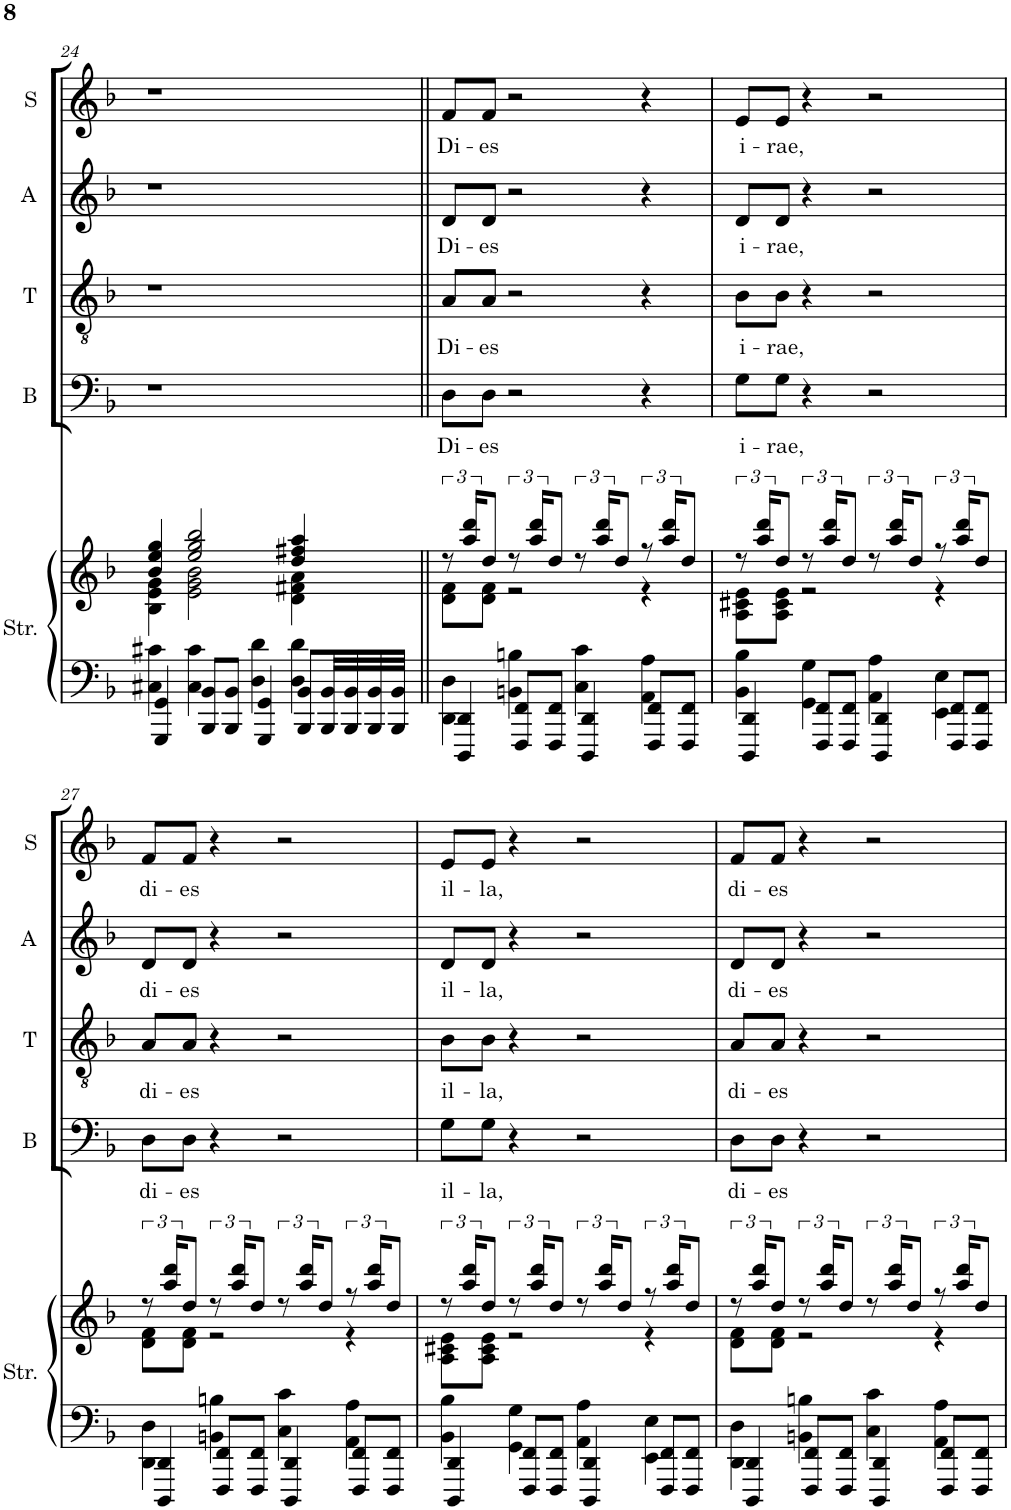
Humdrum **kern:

**kern	**kern	**kern	**text	**kern	**text	**kern	**text	**kern	**text
*part5	*part5	*part4	*part4	*part3	*part3	*part2	*part2	*part1	*part1
*staff6	*staff5	*staff4	*staff4	*staff3	*staff3	*staff2	*staff2	*staff1	*staff1
*I"Strings	*	*I"Bass	*	*I"Tenor	*	*I"Alto	*	*I"Soprano	*
*I'Str.	*	*I'B	*	*I'T	*	*I'A	*	*I'S	*
!!LO:PB:g=z
*clefF4	*clefG2	*clefF4	*	*clefGv2	*	*clefG2	*	*clefG2	*
*k[b-]	*k[b-]	*k[b-]	*	*k[b-]	*	*k[b-]	*	*k[b-]	*
*F:	*F:	*F:	*	*F:	*	*F:	*	*F:	*
*M4/4	*M4/4	*M4/4	*	*M4/4	*	*M4/4	*	*M4/4	*
=24	=24	=24	=24	=24	=24	=24	=24	=24	=24
*^	*^	*	*	*	*	*	*	*	*
4GGG/ 4GG/	4C#X\ 4c#X\	4b-/ 4ee/ 4gg/	4B-\ 4e\ 4g\	1r	.	1r	.	1r	.	1r	.
8BBB-/ 8BB-/L	4C#\ 4c#\	2ee/ 2gg/ 2bb-/	2e\ 2g\ 2b-\	.	.	.	.	.	.	.	.
8BBB-/ 8BB-/J	.	.	.	.	.	.	.	.	.	.	.
4GGG/ 4GG/	4D\ 4d\	.	.	.	.	.	.	.	.	.	.
8BBB-/ 8BB-/L	4D\ 4d\	4dd/ 4ff#X/ 4aa/	4d\ 4f#X\ 4a\	.	.	.	.	.	.	.	.
32BBB-/ 32BB-/LL	.	.	.	.	.	.	.	.	.	.	.
32BBB-/ 32BB-/	.	.	.	.	.	.	.	.	.	.	.
32BBB-/ 32BB-/	.	.	.	.	.	.	.	.	.	.	.
32BBB-/ 32BB-/JJJ	.	.	.	.	.	.	.	.	.	.	.
=25||	=25||	=25||	=25||	=25||	=25||	=25||	=25||	=25||	=25||	=25||	=25||
!	!	!	!	!	!LO:LY:b	!	!LO:LY:b	!	!LO:LY:b	!	!LO:LY:b
4DDD/ 4DD/	4DD\ 4D\	12r	8d\ 8f\L	8D\L	Di-	8A/L	Di-	8d/L	Di-	8f/L	Di-
.	.	24aa/ 24ddd/KL	.	.	.	.	.	.	.	.	.
!	!	!	!	!	!LO:LY:b	!	!LO:LY:b	!	!LO:LY:b	!	!LO:LY:b
.	.	8dd/J	8d\ 8f\J	8D\J	-es	8A/J	-es	8d/J	-es	8f/J	-es
8FFF/ 8FF/L	4BBn\ 4Bn\	12r	2r	2r	.	2r	.	2r	.	2r	.
.	.	24aa/ 24ddd/KL	.	.	.	.	.	.	.	.	.
8FFF/ 8FF/J	.	8dd/J	.	.	.	.	.	.	.	.	.
4DDD/ 4DD/	4C\ 4c\	12r	.	.	.	.	.	.	.	.	.
.	.	24aa/ 24ddd/KL	.	.	.	.	.	.	.	.	.
.	.	8dd/J	.	.	.	.	.	.	.	.	.
8FFF/ 8FF/L	4AA\ 4A\	12r	4r	4r	.	4r	.	4r	.	4r	.
.	.	24aa/ 24ddd/KL	.	.	.	.	.	.	.	.	.
8FFF/ 8FF/J	.	8dd/J	.	.	.	.	.	.	.	.	.
=26	=26	=26	=26	=26	=26	=26	=26	=26	=26	=26	=26
!	!	!	!	!	!LO:LY:b	!	!LO:LY:b	!	!LO:LY:b	!	!LO:LY:b
4DDD/ 4DD/	4BB-\ 4B-\	12r	8A\ 8c#X\ 8e\L	8G\L	i-	8B-\L	i-	8d/L	i-	8e/L	i-
.	.	24aa/ 24ddd/KL	.	.	.	.	.	.	.	.	.
!	!	!	!	!	!LO:LY:b	!	!LO:LY:b	!	!LO:LY:b	!	!LO:LY:b
.	.	8dd/J	8A\ 8c#\ 8e\J	8G\J	-rae,	8B-\J	-rae,	8d/J	-rae,	8e/J	-rae,
8FFF/ 8FF/L	4GG\ 4G\	12r	2r	4r	.	4r	.	4r	.	4r	.
.	.	24aa/ 24ddd/KL	.	.	.	.	.	.	.	.	.
8FFF/ 8FF/J	.	8dd/J	.	.	.	.	.	.	.	.	.
4DDD/ 4DD/	4AA\ 4A\	12r	.	2r	.	2r	.	2r	.	2r	.
.	.	24aa/ 24ddd/KL	.	.	.	.	.	.	.	.	.
.	.	8dd/J	.	.	.	.	.	.	.	.	.
8FFF/ 8FF/L	4EE\ 4E\	12r	4r	.	.	.	.	.	.	.	.
.	.	24aa/ 24ddd/KL	.	.	.	.	.	.	.	.	.
8FFF/ 8FF/J	.	8dd/J	.	.	.	.	.	.	.	.	.
!!LO:LB:g=z
=27	=27	=27	=27	=27	=27	=27	=27	=27	=27	=27	=27
!	!	!	!	!	!LO:LY:b	!	!LO:LY:b	!	!LO:LY:b	!	!LO:LY:b
4DDD/ 4DD/	4DD\ 4D\	12r	8d\ 8f\L	8D\L	di-	8A/L	di-	8d/L	di-	8f/L	di-
.	.	24aa/ 24ddd/KL	.	.	.	.	.	.	.	.	.
!	!	!	!	!	!LO:LY:b	!	!LO:LY:b	!	!LO:LY:b	!	!LO:LY:b
.	.	8dd/J	8d\ 8f\J	8D\J	-es	8A/J	-es	8d/J	-es	8f/J	-es
8FFF/ 8FF/L	4BBn\ 4Bn\	12r	2r	4r	.	4r	.	4r	.	4r	.
.	.	24aa/ 24ddd/KL	.	.	.	.	.	.	.	.	.
8FFF/ 8FF/J	.	8dd/J	.	.	.	.	.	.	.	.	.
4DDD/ 4DD/	4C\ 4c\	12r	.	2r	.	2r	.	2r	.	2r	.
.	.	24aa/ 24ddd/KL	.	.	.	.	.	.	.	.	.
.	.	8dd/J	.	.	.	.	.	.	.	.	.
8FFF/ 8FF/L	4AA\ 4A\	12r	4r	.	.	.	.	.	.	.	.
.	.	24aa/ 24ddd/KL	.	.	.	.	.	.	.	.	.
8FFF/ 8FF/J	.	8dd/J	.	.	.	.	.	.	.	.	.
=28	=28	=28	=28	=28	=28	=28	=28	=28	=28	=28	=28
!	!	!	!	!	!LO:LY:b	!	!LO:LY:b	!	!LO:LY:b	!	!LO:LY:b
4DDD/ 4DD/	4BB-\ 4B-\	12r	8A\ 8c#X\ 8e\L	8G\L	il-	8B-\L	il-	8d/L	il-	8e/L	il-
.	.	24aa/ 24ddd/KL	.	.	.	.	.	.	.	.	.
!	!	!	!	!	!LO:LY:b	!	!LO:LY:b	!	!LO:LY:b	!	!LO:LY:b
.	.	8dd/J	8A\ 8c#\ 8e\J	8G\J	-la,	8B-\J	-la,	8d/J	-la,	8e/J	-la,
8FFF/ 8FF/L	4GG\ 4G\	12r	2r	4r	.	4r	.	4r	.	4r	.
.	.	24aa/ 24ddd/KL	.	.	.	.	.	.	.	.	.
8FFF/ 8FF/J	.	8dd/J	.	.	.	.	.	.	.	.	.
4DDD/ 4DD/	4AA\ 4A\	12r	.	2r	.	2r	.	2r	.	2r	.
.	.	24aa/ 24ddd/KL	.	.	.	.	.	.	.	.	.
.	.	8dd/J	.	.	.	.	.	.	.	.	.
8FFF/ 8FF/L	4EE\ 4E\	12r	4r	.	.	.	.	.	.	.	.
.	.	24aa/ 24ddd/KL	.	.	.	.	.	.	.	.	.
8FFF/ 8FF/J	.	8dd/J	.	.	.	.	.	.	.	.	.
=29	=29	=29	=29	=29	=29	=29	=29	=29	=29	=29	=29
!	!	!	!	!	!LO:LY:b	!	!LO:LY:b	!	!LO:LY:b	!	!LO:LY:b
4DDD/ 4DD/	4DD\ 4D\	12r	8d\ 8f\L	8D\L	di-	8A/L	di-	8d/L	di-	8f/L	di-
.	.	24aa/ 24ddd/KL	.	.	.	.	.	.	.	.	.
!	!	!	!	!	!LO:LY:b	!	!LO:LY:b	!	!LO:LY:b	!	!LO:LY:b
.	.	8dd/J	8d\ 8f\J	8D\J	-es	8A/J	-es	8d/J	-es	8f/J	-es
8FFF/ 8FF/L	4BBn\ 4Bn\	12r	2r	4r	.	4r	.	4r	.	4r	.
.	.	24aa/ 24ddd/KL	.	.	.	.	.	.	.	.	.
8FFF/ 8FF/J	.	8dd/J	.	.	.	.	.	.	.	.	.
4DDD/ 4DD/	4C\ 4c\	12r	.	2r	.	2r	.	2r	.	2r	.
.	.	24aa/ 24ddd/KL	.	.	.	.	.	.	.	.	.
.	.	8dd/J	.	.	.	.	.	.	.	.	.
8FFF/ 8FF/L	4AA\ 4A\	12r	4r	.	.	.	.	.	.	.	.
.	.	24aa/ 24ddd/KL	.	.	.	.	.	.	.	.	.
8FFF/ 8FF/J	.	8dd/J	.	.	.	.	.	.	.	.	.
*v	*v	*	*	*	*	*	*	*	*	*	*
*	*v	*v	*	*	*	*	*	*	*	*
=	=	=	=	=	=	=	=	=	=
*-	*-	*-	*-	*-	*-	*-	*-	*-	*-
